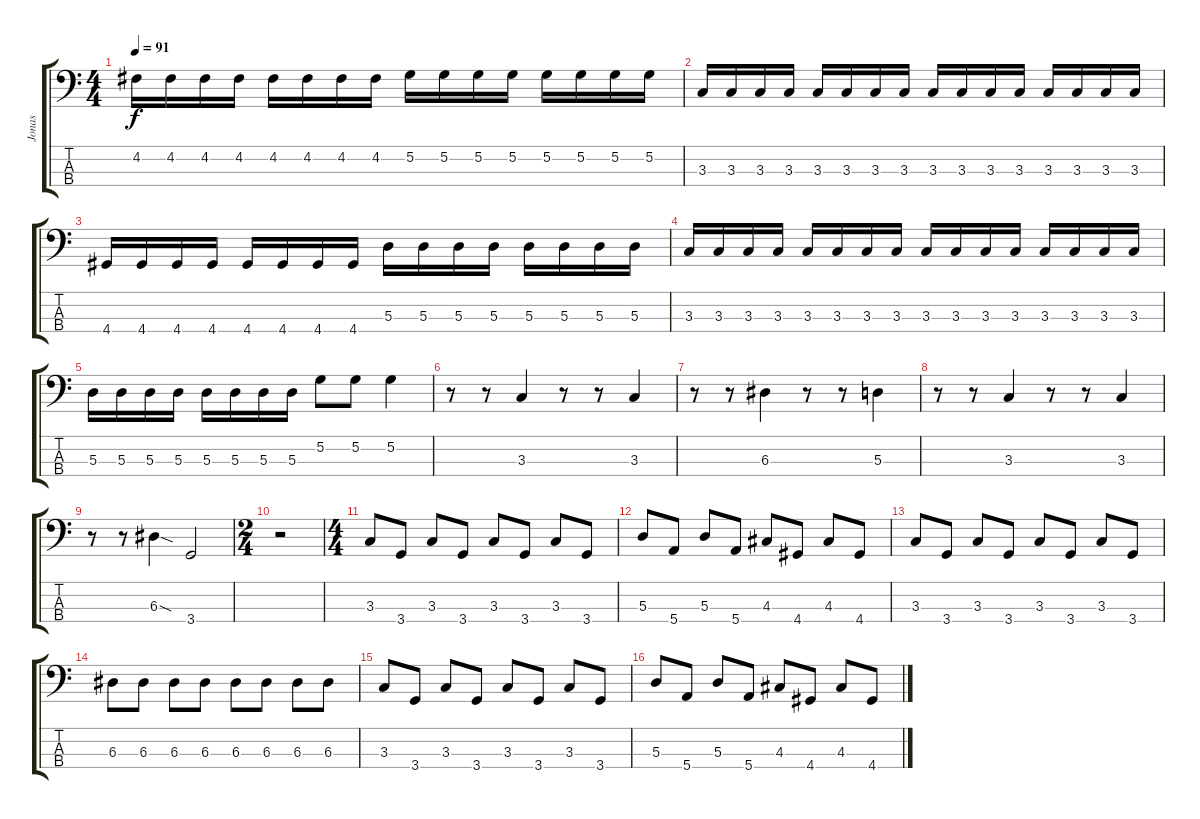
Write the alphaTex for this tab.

\track ("Jonas" "Jonas") {instrument electricbasspick}
\staff {score tabs}
\tuning (G2 D2 A1 E1) {hide}
\ts (4 4)
\tempo 91
\clef f4
\ks c
4.2.16{dy f} 4.2.16 4.2.16 4.2.16 4.2.16 4.2.16 4.2.16 4.2.16 5.2.16 5.2.16 5.2.16 5.2.16 5.2.16 5.2.16 5.2.16 5.2.16 |
3.3.16 3.3.16 3.3.16 3.3.16 3.3.16 3.3.16 3.3.16 3.3.16 3.3.16 3.3.16 3.3.16 3.3.16 3.3.16 3.3.16 3.3.16 3.3.16 |
4.4.16 4.4.16 4.4.16 4.4.16 4.4.16 4.4.16 4.4.16 4.4.16 5.3.16 5.3.16 5.3.16 5.3.16 5.3.16 5.3.16 5.3.16 5.3.16 |
3.3.16 3.3.16 3.3.16 3.3.16 3.3.16 3.3.16 3.3.16 3.3.16 3.3.16 3.3.16 3.3.16 3.3.16 3.3.16 3.3.16 3.3.16 3.3.16 |
5.3.16 5.3.16 5.3.16 5.3.16 5.3.16 5.3.16 5.3.16 5.3.16 5.2.8 5.2.8 5.2.4 |
r.8 r.8 3.3.4 r.8 r.8 3.3.4 |
r.8 r.8 6.3.4 r.8 r.8 5.3.4 |
r.8 r.8 3.3.4 r.8 r.8 3.3.4 |
r.8 r.8 6.3{sod}.4 3.4.2 |
\ts (2 4)
r.2 |
\ts (4 4)
3.3.8 3.4.8 3.3.8 3.4.8 3.3.8 3.4.8 3.3.8 3.4.8 |
5.3.8 5.4.8 5.3.8 5.4.8 4.3.8 4.4.8 4.3.8 4.4.8 |
3.3.8 3.4.8 3.3.8 3.4.8 3.3.8 3.4.8 3.3.8 3.4.8 |
6.3.8 6.3.8 6.3.8 6.3.8 6.3.8 6.3.8 6.3.8 6.3.8 |
3.3.8 3.4.8 3.3.8 3.4.8 3.3.8 3.4.8 3.3.8 3.4.8 |
5.3.8 5.4.8 5.3.8 5.4.8 4.3.8 4.4.8 4.3.8 4.4.8
